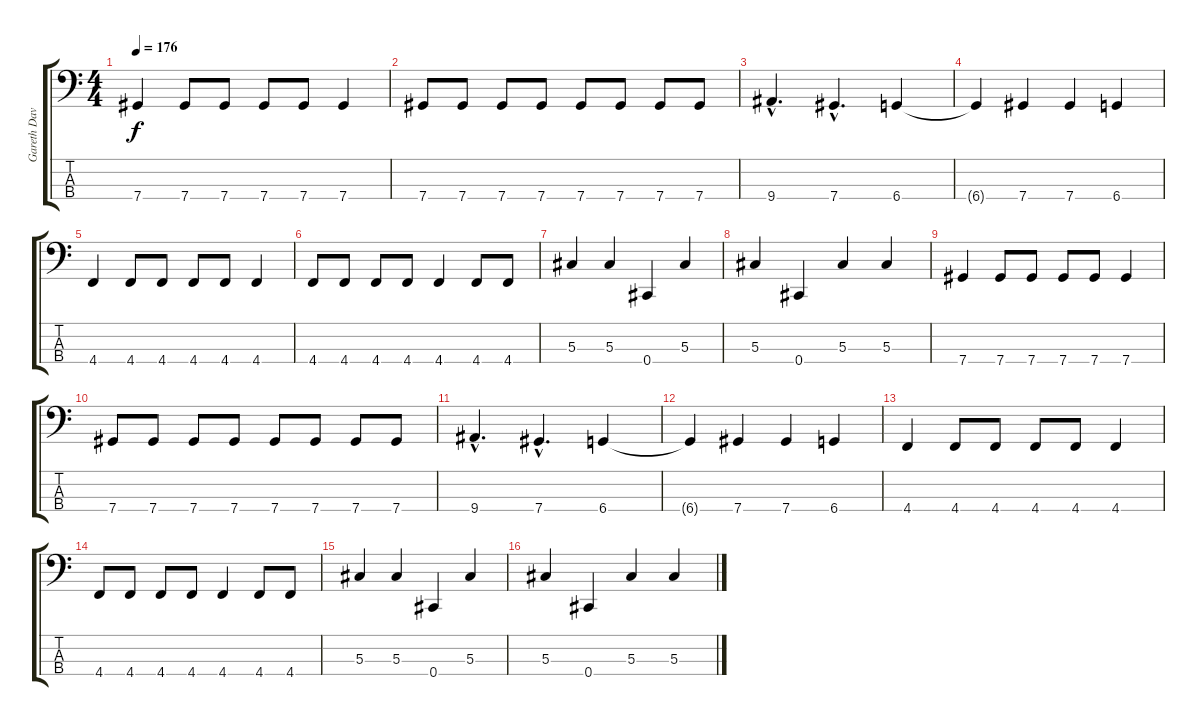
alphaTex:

\track ("Gareth Davies (bass)" "Gareth Dav") {instrument electricbassfinger}
\staff {score tabs}
\tuning (Gb2 Db2 Ab1 Db1) {hide}
\ts (4 4)
\tempo 176
\clef f4
\ks c
7.4.4{dy f} 7.4.8 7.4.8 7.4.8 7.4.8 7.4.4 |
7.4.8 7.4.8 7.4.8 7.4.8 7.4.8 7.4.8 7.4.8 7.4.8 |
9.4{hac}.4{d} 7.4{hac}.4{d} 6.4.4 |
6.4{t}.4 7.4.4 7.4.4 6.4.4 |
4.4.4 4.4.8 4.4.8 4.4.8 4.4.8 4.4.4 |
4.4.8 4.4.8 4.4.8 4.4.8 4.4.4 4.4.8 4.4.8 |
5.3.4 5.3.4 0.4.4 5.3.4 |
5.3.4 0.4.4 5.3.4 5.3.4 |
7.4.4 7.4.8 7.4.8 7.4.8 7.4.8 7.4.4 |
7.4.8 7.4.8 7.4.8 7.4.8 7.4.8 7.4.8 7.4.8 7.4.8 |
9.4{hac}.4{d} 7.4{hac}.4{d} 6.4.4 |
6.4{t}.4 7.4.4 7.4.4 6.4.4 |
4.4.4 4.4.8 4.4.8 4.4.8 4.4.8 4.4.4 |
4.4.8 4.4.8 4.4.8 4.4.8 4.4.4 4.4.8 4.4.8 |
5.3.4 5.3.4 0.4.4 5.3.4 |
5.3.4 0.4.4 5.3.4 5.3.4
